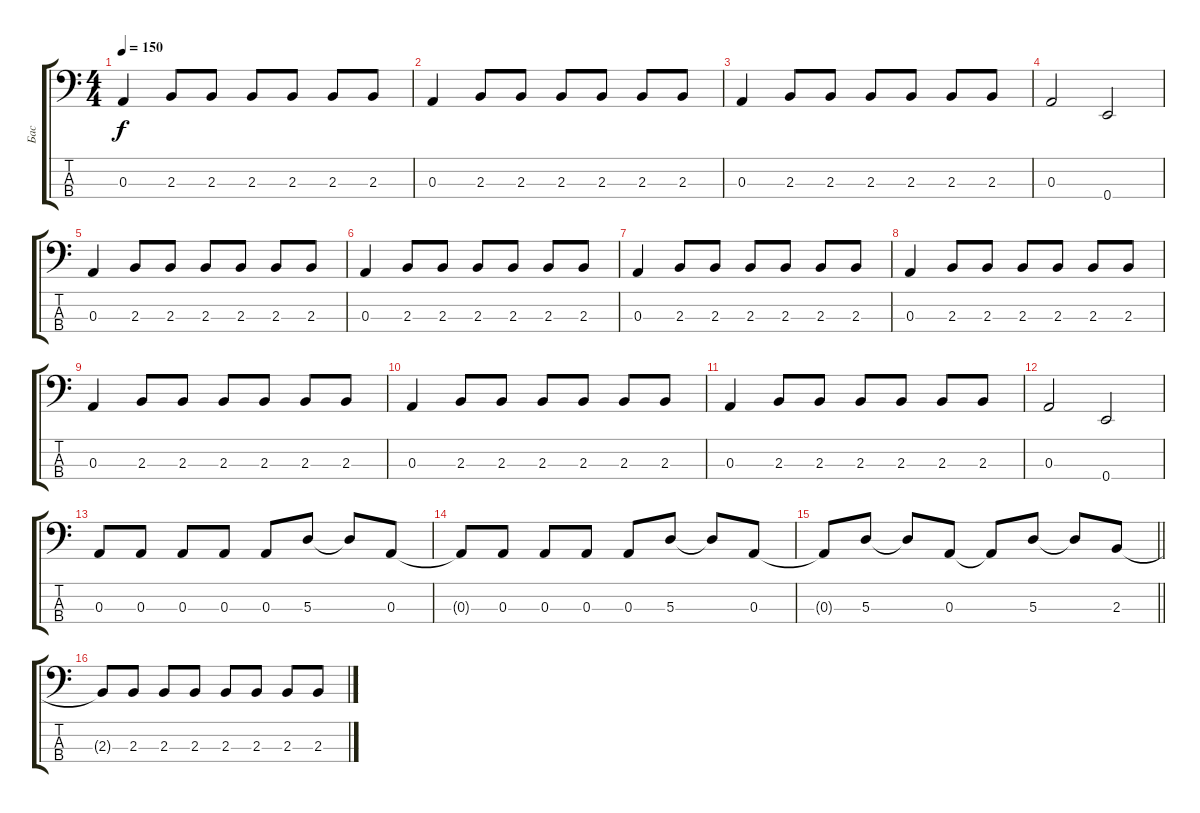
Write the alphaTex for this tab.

\track ("Бас" "Бас") {instrument electricbassfinger}
\staff {score tabs}
\tuning (G2 D2 A1 E1) {hide}
\ts (4 4)
\tempo 150
\clef f4
\ks c
0.3.4{dy f} 2.3.8 2.3.8 2.3.8 2.3.8 2.3.8 2.3.8 |
0.3.4 2.3.8 2.3.8 2.3.8 2.3.8 2.3.8 2.3.8 |
0.3.4 2.3.8 2.3.8 2.3.8 2.3.8 2.3.8 2.3.8 |
0.3.2 0.4.2 |
0.3.4 2.3.8 2.3.8 2.3.8 2.3.8 2.3.8 2.3.8 |
0.3.4 2.3.8 2.3.8 2.3.8 2.3.8 2.3.8 2.3.8 |
0.3.4 2.3.8 2.3.8 2.3.8 2.3.8 2.3.8 2.3.8 |
0.3.4 2.3.8 2.3.8 2.3.8 2.3.8 2.3.8 2.3.8 |
0.3.4 2.3.8 2.3.8 2.3.8 2.3.8 2.3.8 2.3.8 |
0.3.4 2.3.8 2.3.8 2.3.8 2.3.8 2.3.8 2.3.8 |
0.3.4 2.3.8 2.3.8 2.3.8 2.3.8 2.3.8 2.3.8 |
0.3.2 0.4.2 |
0.3.8 0.3.8 0.3.8 0.3.8 0.3.8 5.3.8 5.3{t}.8 0.3.8 |
0.3{t}.8 0.3.8 0.3.8 0.3.8 0.3.8 5.3.8 5.3{t}.8 0.3.8 |
\barLineRight lightlight
0.3{t}.8 5.3.8 5.3{t}.8 0.3.8 0.3{t}.8 5.3.8 5.3{t}.8 2.3.8 |
2.3{t}.8 2.3.8 2.3.8 2.3.8 2.3.8 2.3.8 2.3.8 2.3.8
